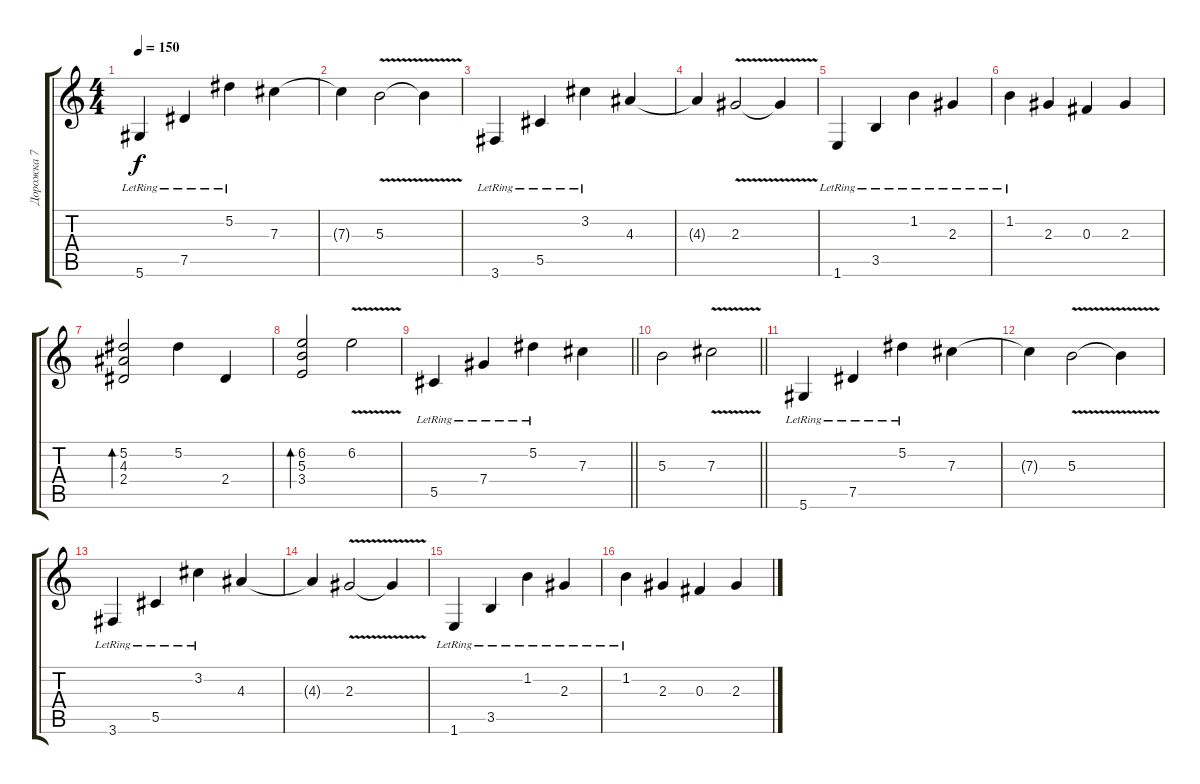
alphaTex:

\track ("Дорожка 7" "Дорожка 7") {instrument electricguitarjazz}
\staff {score tabs}
\tuning (Eb4 Bb3 Gb3 Db3 Ab2 Eb2) {hide}
\ts (4 4)
\tempo 150
\clef g2
\ks c
5.6{lr}.4{dy f instrument electricguitarjazz} 7.5{lr}.4 5.2{lr}.4 7.3.4 |
7.3{t}.4 5.3{v}.2 5.3{t}.4 |
3.6{lr}.4 5.5{lr}.4 3.2{lr}.4 4.3.4 |
4.3{t}.4 2.3{v}.2 2.3{t}.4 |
1.6{lr}.4 3.5{lr}.4 1.2{lr}.4 2.3{lr}.4 |
1.2{lr}.4 2.3.4 0.3.4 2.3.4 |
(5.2 4.3 2.4).2{bd 240} 5.2.4 2.4.4 |
(6.2 5.3 3.4).2{bd 240} 6.2{v}.2 |
\barLineRight lightlight
5.5{lr}.4 7.4{lr}.4 5.2{lr}.4 7.3.4 |
\barLineRight lightlight
5.3.2 7.3{v}.2 |
5.6{lr}.4 7.5{lr}.4 5.2{lr}.4 7.3.4 |
7.3{t}.4 5.3{v}.2 5.3{t}.4 |
3.6{lr}.4 5.5{lr}.4 3.2{lr}.4 4.3.4 |
4.3{t}.4 2.3{v}.2 2.3{t}.4 |
1.6{lr}.4 3.5{lr}.4 1.2{lr}.4 2.3{lr}.4 |
1.2{lr}.4 2.3.4 0.3.4 2.3.4
